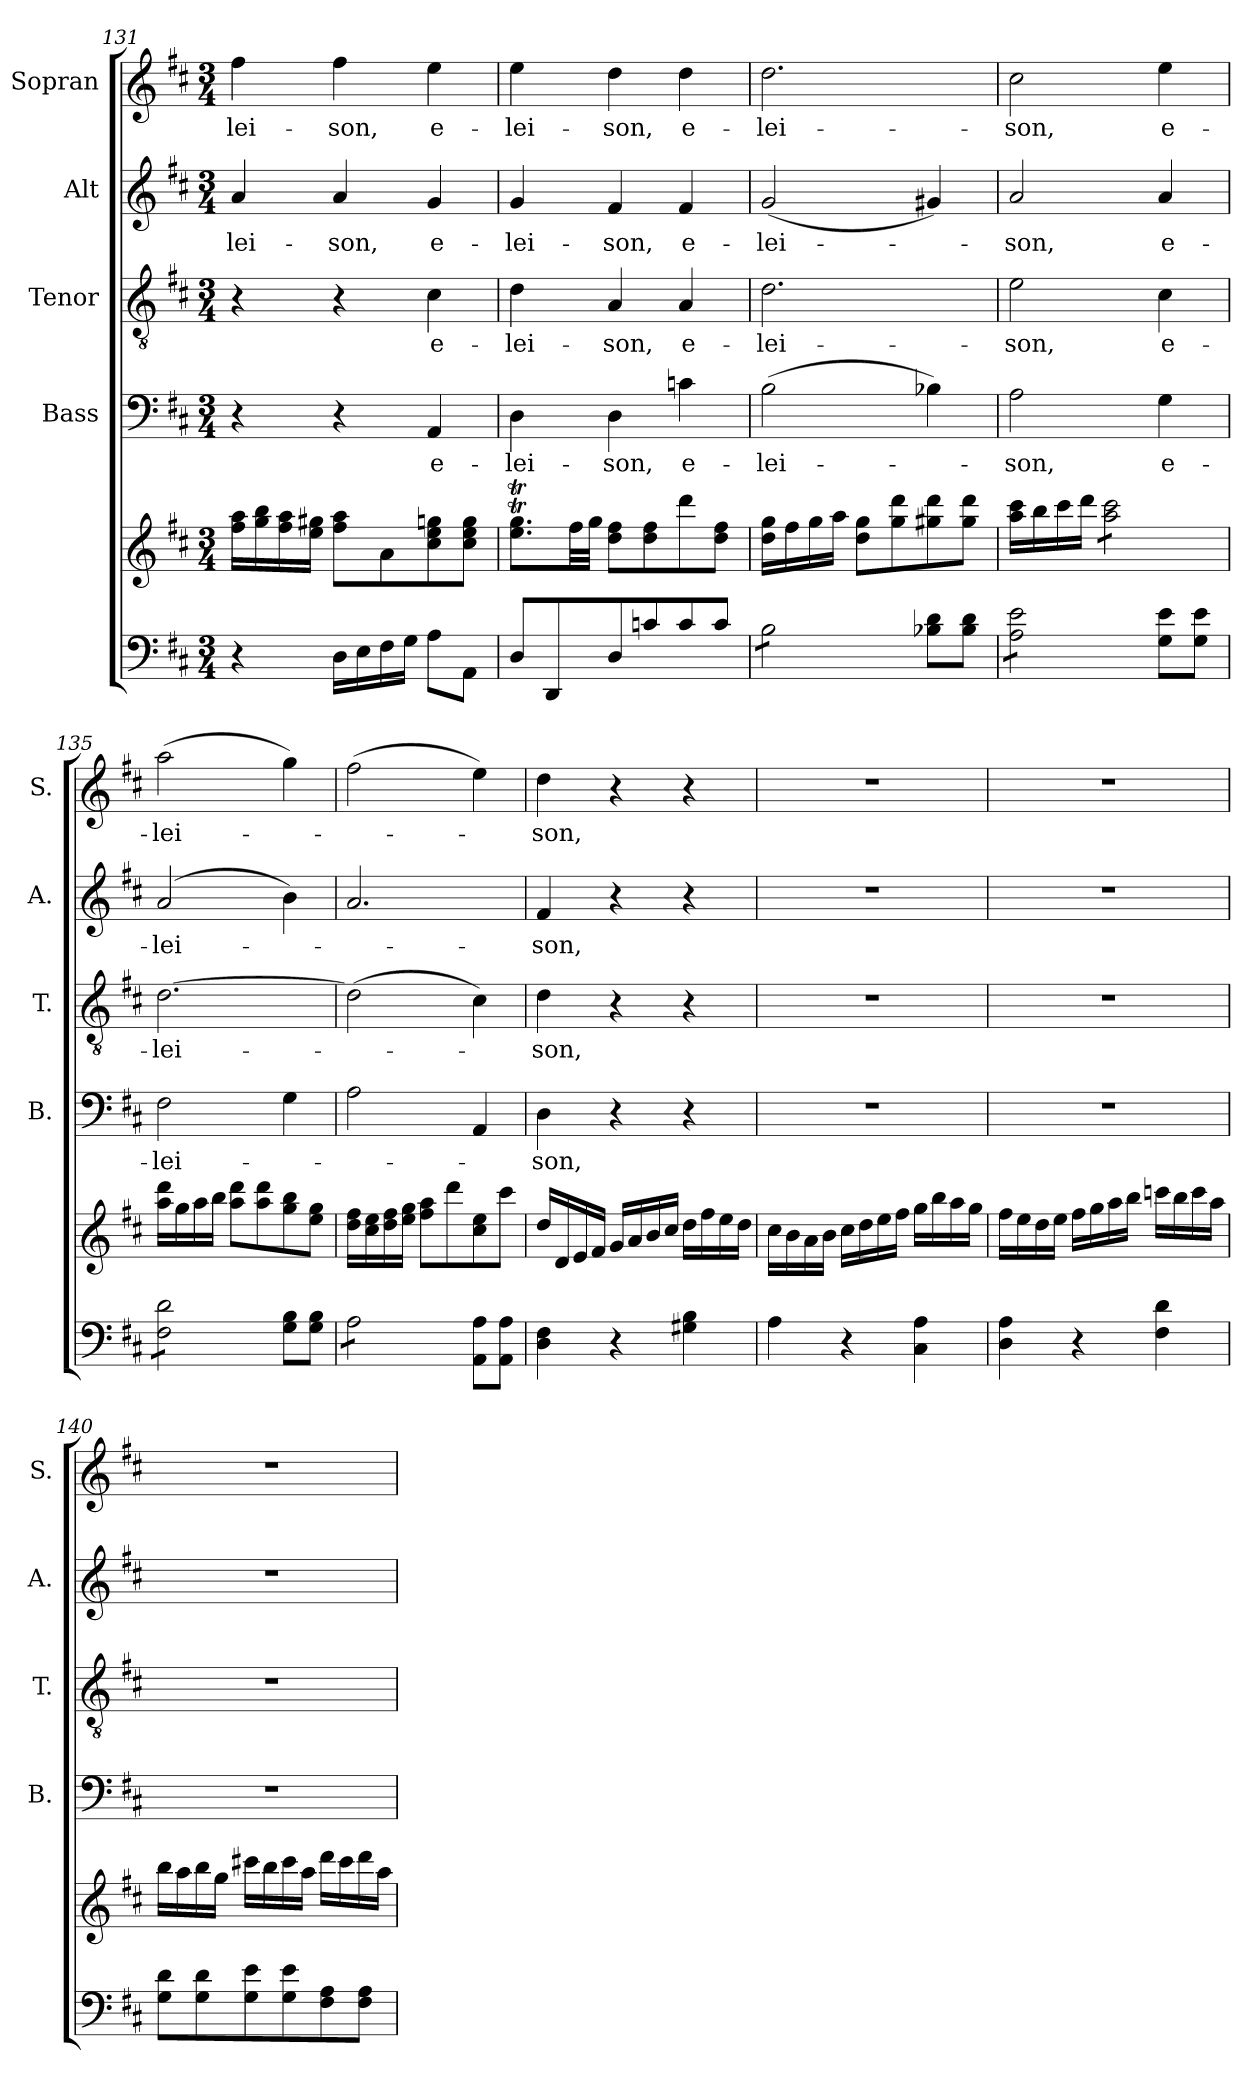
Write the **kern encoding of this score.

**kern	**kern	**kern	**text	**kern	**text	**kern	**text	**kern	**text
*part5	*part5	*part4	*part4	*part3	*part3	*part2	*part2	*part1	*part1
*staff6	*staff5	*staff4	*staff4	*staff3	*staff3	*staff2	*staff2	*staff1	*staff1
*	*	*I"Bass	*	*I"Tenor	*	*I"Alt	*	*I"Sopran	*
*	*	*I'B.	*	*I'T.	*	*I'A.	*	*I'S.	*
!!LO:PB:g=z
*clefF4	*clefG2	*clefF4	*	*clefGv2	*	*clefG2	*	*clefG2	*
*k[f#c#]	*k[f#c#]	*k[f#c#]	*	*k[f#c#]	*	*k[f#c#]	*	*k[f#c#]	*
*D:	*D:	*D:	*	*D:	*	*D:	*	*D:	*
*M3/4	*M3/4	*M3/4	*	*M3/4	*	*M3/4	*	*M3/4	*
=131	=131	=131	=131	=131	=131	=131	=131	=131	=131
!	!	!	!	!	!	!	!LO:LY:b	!	!LO:LY:b
4r	16ff#\ 16aa\LL	4r	.	4r	.	4a/	-lei-	4ff#\	-lei-
.	16gg\ 16bb\	.	.	.	.	.	.	.	.
.	16ff#\ 16aa\	.	.	.	.	.	.	.	.
.	16ee\ 16gg#X\JJ	.	.	.	.	.	.	.	.
!	!	!	!	!	!	!	!LO:LY:b	!	!LO:LY:b
16D\LL	8ff#\ 8aa\L	4r	.	4r	.	4a/	-son,	4ff#\	-son,
16E\	.	.	.	.	.	.	.	.	.
16F#\	8a\	.	.	.	.	.	.	.	.
16G\JJ	.	.	.	.	.	.	.	.	.
!	!	!	!LO:LY:b	!	!LO:LY:b	!	!LO:LY:b	!	!LO:LY:b
8A\L	8cc#\ 8ee\ 8ggn\	4AA/	e-	4c#\	e-	4g/	e-	4ee\	e-
8AA\J	8cc#\ 8ee\ 8gg\J	.	.	.	.	.	.	.	.
=132	=132	=132	=132	=132	=132	=132	=132	=132	=132
!	!	!	!LO:LY:b	!	!LO:LY:b	!	!LO:LY:b	!	!LO:LY:b
8D/L	8.ee\T 8.gg\TL	4D\	-lei-	4d\	-lei-	4g/	-lei-	4ee\	-lei-
8DD/	.	.	.	.	.	.	.	.	.
.	32ff#\LL	.	.	.	.	.	.	.	.
.	32gg\JJJ	.	.	.	.	.	.	.	.
!	!	!	!LO:LY:b	!	!LO:LY:b	!	!LO:LY:b	!	!LO:LY:b
8D/	8dd\ 8ff#\L	4D\	-son,	4A/	-son,	4f#/	-son,	4dd\	-son,
8cn/	8dd\ 8ff#\	.	.	.	.	.	.	.	.
!	!	!	!LO:LY:b	!	!LO:LY:b	!	!LO:LY:b	!	!LO:LY:b
8c/	8ddd\	4cn\	e-	4A/	e-	4f#/	e-	4dd\	e-
8c/J	8dd\ 8ff#\J	.	.	.	.	.	.	.	.
=133	=133	=133	=133	=133	=133	=133	=133	=133	=133
!	!	!	!LO:LY:b	!	!LO:LY:b	!	!LO:LY:b	!	!LO:LY:b
*tremolo	*	*	*	*	*	*	*	*	*
8B\L	16dd\ 16gg\LL	(>2B\	-lei-	2.d\	-lei-	(<2g/	-lei-	2.dd\	-lei-
.	16ff#\	.	.	.	.	.	.	.	.
8B\	16gg\	.	.	.	.	.	.	.	.
.	16aa\JJ	.	.	.	.	.	.	.	.
8B\	8dd\ 8gg\L	.	.	.	.	.	.	.	.
8B\J	8gg\ 8ddd\	.	.	.	.	.	.	.	.
*Xtremolo	*	*	*	*	*	*	*	*	*
8B-X\ 8d\L	8gg#X\ 8ddd\	4B-X\)	.	.	.	4g#X/)	.	.	.
8B-\ 8d\J	8gg#\ 8ddd\J	.	.	.	.	.	.	.	.
=134	=134	=134	=134	=134	=134	=134	=134	=134	=134
!	!	!	!LO:LY:b	!	!LO:LY:b	!	!LO:LY:b	!	!LO:LY:b
*tremolo	*	*	*	*	*	*	*	*	*
8A\ 8e\L	16aa\ 16ccc#\LL	2A\	-son,	2e\	-son,	2a/	-son,	2cc#\	-son,
.	16bb\	.	.	.	.	.	.	.	.
8A\ 8e\	16ccc#\	.	.	.	.	.	.	.	.
.	16ddd\JJ	.	.	.	.	.	.	.	.
*	*tremolo	*	*	*	*	*	*	*	*
8A\ 8e\	8aa\ 8ccc#\L	.	.	.	.	.	.	.	.
8A\ 8e\J	8aa\ 8ccc#\	.	.	.	.	.	.	.	.
*Xtremolo	*	*	*	*	*	*	*	*	*
!	!	!	!LO:LY:b	!	!LO:LY:b	!	!LO:LY:b	!	!LO:LY:b
8G\ 8e\L	8aa\ 8ccc#\	4G\	e-	4c#\	e-	4a/	e-	4ee\	e-
8G\ 8e\J	8aa\ 8ccc#\J	.	.	.	.	.	.	.	.
*	*Xtremolo	*	*	*	*	*	*	*	*
=135	=135	=135	=135	=135	=135	=135	=135	=135	=135
!	!	!	!LO:LY:b	!	!LO:LY:b	!	!LO:LY:b	!	!LO:LY:b
*tremolo	*	*	*	*	*	*	*	*	*
8F#\ 8d\L	16aa\ 16ddd\LL	2F#\	-lei-	[2.d\	-lei-	(2a/	-lei-	(>2aa\	-lei-
.	16gg\	.	.	.	.	.	.	.	.
8F#\ 8d\	16aa\	.	.	.	.	.	.	.	.
.	16bb\JJ	.	.	.	.	.	.	.	.
8F#\ 8d\	8aa\ 8ddd\L	.	.	.	.	.	.	.	.
8F#\ 8d\J	8aa\ 8ddd\	.	.	.	.	.	.	.	.
*Xtremolo	*	*	*	*	*	*	*	*	*
8G\ 8B\L	8gg\ 8bb\	4G\	.	.	.	4b\)	.	4gg\)	.
8G\ 8B\J	8ee\ 8gg\J	.	.	.	.	.	.	.	.
!!LO:LB:g=z
=136	=136	=136	=136	=136	=136	=136	=136	=136	=136
*tremolo	*	*	*	*	*	*	*	*	*
8A\L	16dd\ 16ff#\LL	2A\	.	(>2d\]	.	2.a/	.	(>2ff#\	.
.	16cc#\ 16ee\	.	.	.	.	.	.	.	.
8A\	16dd\ 16ff#\	.	.	.	.	.	.	.	.
.	16ee\ 16gg\JJ	.	.	.	.	.	.	.	.
8A\	8ff#\ 8aa\L	.	.	.	.	.	.	.	.
8A\J	8ddd\	.	.	.	.	.	.	.	.
*Xtremolo	*	*	*	*	*	*	*	*	*
8AA\ 8A\L	8cc#\ 8ee\	4AA/	.	4c#\)	.	.	.	4ee\)	.
8AA\ 8A\J	8ccc#\J	.	.	.	.	.	.	.	.
=137	=137	=137	=137	=137	=137	=137	=137	=137	=137
!	!	!	!LO:LY:b	!	!LO:LY:b	!	!LO:LY:b	!	!LO:LY:b
4D\ 4F#\	16dd/LL	4D\	-son,	4d\	-son,	4f#/	-son,	4dd\	-son,
.	16d/	.	.	.	.	.	.	.	.
.	16e/	.	.	.	.	.	.	.	.
.	16f#/JJ	.	.	.	.	.	.	.	.
4r	16g/LL	4r	.	4r	.	4r	.	4r	.
.	16a/	.	.	.	.	.	.	.	.
.	16b/	.	.	.	.	.	.	.	.
.	16cc#/JJ	.	.	.	.	.	.	.	.
4G#X\ 4B\	16dd\LL	4r	.	4r	.	4r	.	4r	.
.	16ff#\	.	.	.	.	.	.	.	.
.	16ee\	.	.	.	.	.	.	.	.
.	16dd\JJ	.	.	.	.	.	.	.	.
=138	=138	=138	=138	=138	=138	=138	=138	=138	=138
4A\	16cc#\LL	2.r	.	2.r	.	2.r	.	2.r	.
.	16b\	.	.	.	.	.	.	.	.
.	16a\	.	.	.	.	.	.	.	.
.	16b\JJ	.	.	.	.	.	.	.	.
4r	16cc#\LL	.	.	.	.	.	.	.	.
.	16dd\	.	.	.	.	.	.	.	.
.	16ee\	.	.	.	.	.	.	.	.
.	16ff#\JJ	.	.	.	.	.	.	.	.
4C#\ 4A\	16gg\LL	.	.	.	.	.	.	.	.
.	16bb\	.	.	.	.	.	.	.	.
.	16aa\	.	.	.	.	.	.	.	.
.	16gg\JJ	.	.	.	.	.	.	.	.
=139	=139	=139	=139	=139	=139	=139	=139	=139	=139
4D\ 4A\	16ff#\LL	2.r	.	2.r	.	2.r	.	2.r	.
.	16ee\	.	.	.	.	.	.	.	.
.	16dd\	.	.	.	.	.	.	.	.
.	16ee\JJ	.	.	.	.	.	.	.	.
4r	16ff#\LL	.	.	.	.	.	.	.	.
.	16gg\	.	.	.	.	.	.	.	.
.	16aa\	.	.	.	.	.	.	.	.
.	16bb\JJ	.	.	.	.	.	.	.	.
4F#\ 4d\	16cccn\LL	.	.	.	.	.	.	.	.
.	16bb\	.	.	.	.	.	.	.	.
.	16ccc\	.	.	.	.	.	.	.	.
.	16aa\JJ	.	.	.	.	.	.	.	.
!!LO:PB:g=z
=140	=140	=140	=140	=140	=140	=140	=140	=140	=140
8G\ 8d\L	16bb\LL	2.r	.	2.r	.	2.r	.	2.r	.
.	16aa\	.	.	.	.	.	.	.	.
8G\ 8d\	16bb\	.	.	.	.	.	.	.	.
.	16gg\JJ	.	.	.	.	.	.	.	.
8G\ 8e\	16ccc#X\LL	.	.	.	.	.	.	.	.
.	16bb\	.	.	.	.	.	.	.	.
8G\ 8e\	16ccc#\	.	.	.	.	.	.	.	.
.	16aa\JJ	.	.	.	.	.	.	.	.
8F#\ 8A\	16ddd\LL	.	.	.	.	.	.	.	.
.	16ccc#\	.	.	.	.	.	.	.	.
8F#\ 8A\J	16ddd\	.	.	.	.	.	.	.	.
.	16aa\JJ	.	.	.	.	.	.	.	.
=	=	=	=	=	=	=	=	=	=
*-	*-	*-	*-	*-	*-	*-	*-	*-	*-
